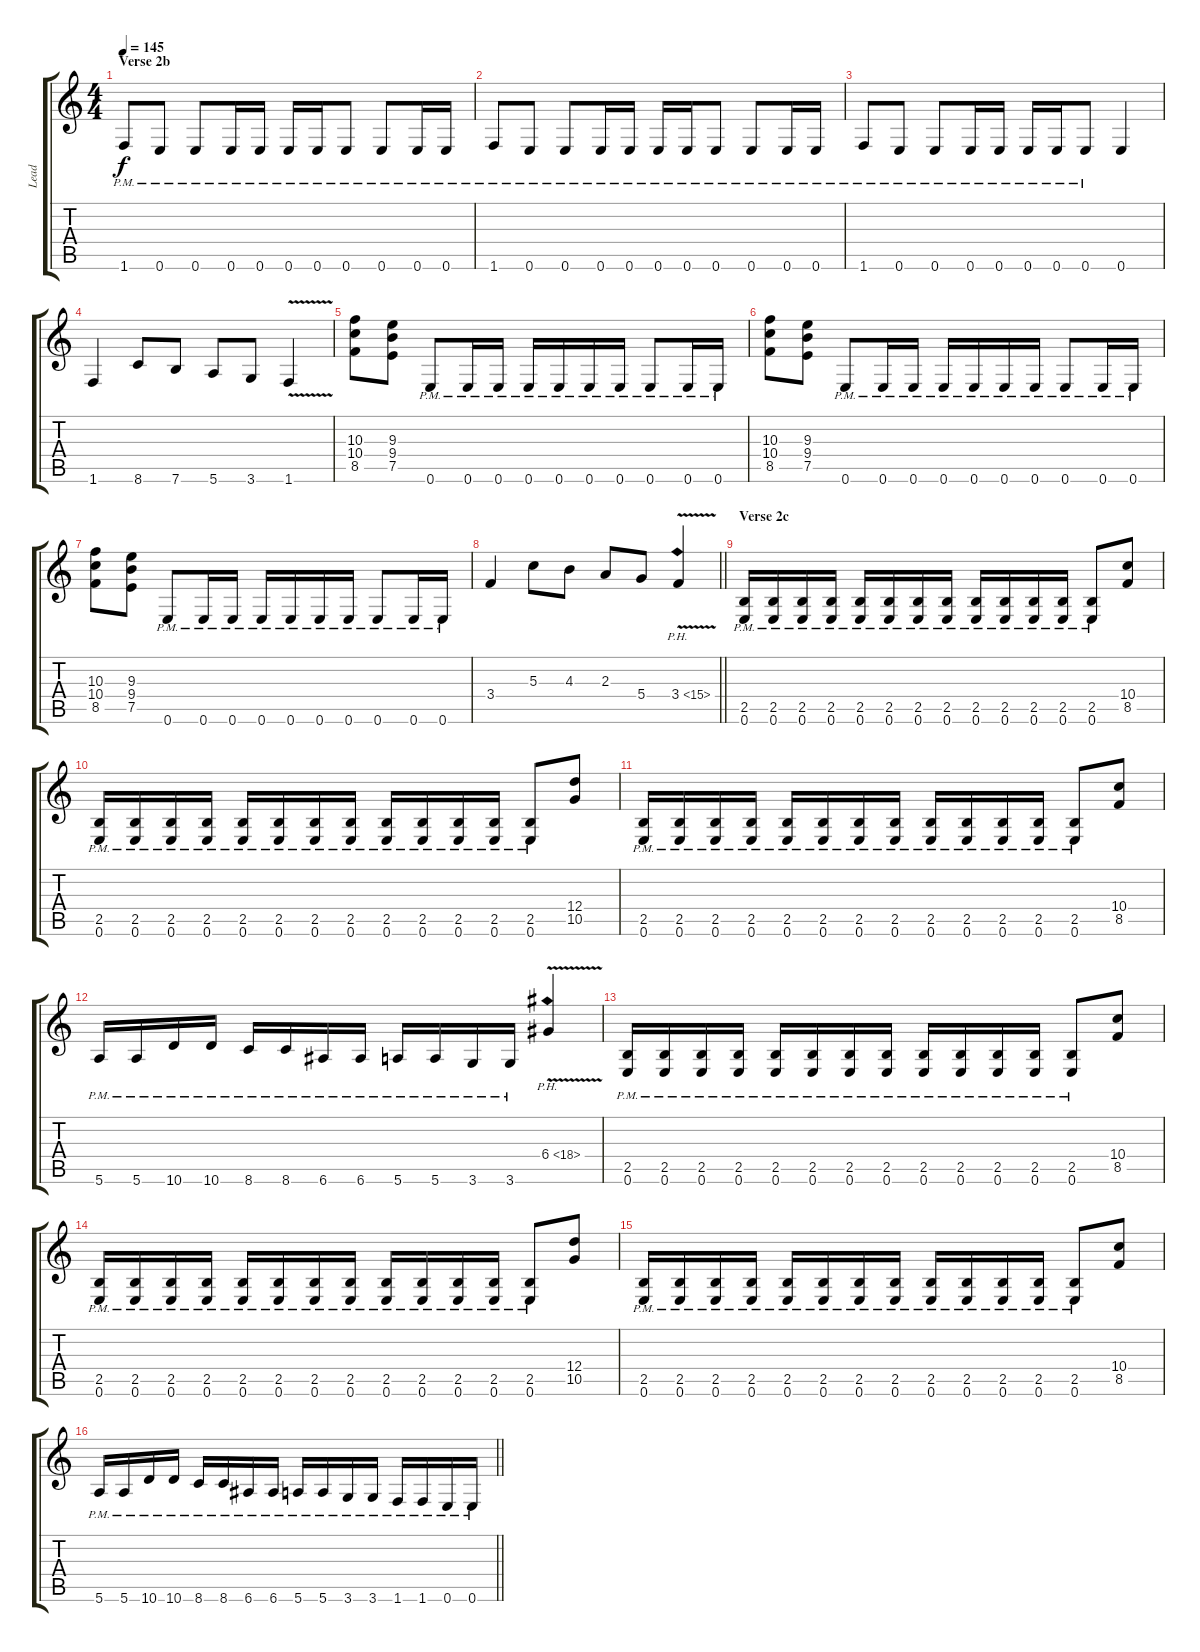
\track ("Lead" "Lead") {instrument overdrivenguitar}
\staff {score tabs}
\tuning (E4 B3 G3 D3 A2 E2) {hide}
\ts (4 4)
\section ("" "Verse 2b")
\tempo 145
\clef g2
\ks c
1.6{pm}.8{dy f} 0.6{pm}.8 0.6{pm}.8 0.6{pm}.16 0.6{pm}.16 0.6{pm}.16 0.6{pm}.16 0.6{pm}.8 0.6{pm}.8 0.6{pm}.16 0.6{pm}.16 |
1.6{pm}.8 0.6{pm}.8 0.6{pm}.8 0.6{pm}.16 0.6{pm}.16 0.6{pm}.16 0.6{pm}.16 0.6{pm}.8 0.6{pm}.8 0.6{pm}.16 0.6{pm}.16 |
1.6{pm}.8 0.6{pm}.8 0.6{pm}.8 0.6{pm}.16 0.6{pm}.16 0.6{pm}.16 0.6{pm}.16 0.6{pm}.8 0.6.4 |
1.6.4 8.6.8 7.6.8 5.6.8 3.6.8 1.6{v}.4 |
(10.3 10.4 8.5).8 (9.3 9.4 7.5).8 0.6{pm}.8 0.6{pm}.16 0.6{pm}.16 0.6{pm}.16 0.6{pm}.16 0.6{pm}.16 0.6{pm}.16 0.6{pm}.8 0.6{pm}.16 0.6{pm}.16 |
(10.3 10.4 8.5).8 (9.3 9.4 7.5).8 0.6{pm}.8 0.6{pm}.16 0.6{pm}.16 0.6{pm}.16 0.6{pm}.16 0.6{pm}.16 0.6{pm}.16 0.6{pm}.8 0.6{pm}.16 0.6{pm}.16 |
(10.3 10.4 8.5).8 (9.3 9.4 7.5).8 0.6{pm}.8 0.6{pm}.16 0.6{pm}.16 0.6{pm}.16 0.6{pm}.16 0.6{pm}.16 0.6{pm}.16 0.6{pm}.8 0.6{pm}.16 0.6{pm}.16 |
\barLineRight lightlight
3.4.4 5.3.8 4.3.8 2.3.8 5.4.8 3.4{ph 12 v}.4 |
\section ("" "Verse 2c")
(2.5{pm} 0.6{pm}).16 (2.5{pm} 0.6{pm}).16 (2.5{pm} 0.6{pm}).16 (2.5{pm} 0.6{pm}).16 (2.5{pm} 0.6{pm}).16 (2.5{pm} 0.6{pm}).16 (2.5{pm} 0.6{pm}).16 (2.5{pm} 0.6{pm}).16 (2.5{pm} 0.6{pm}).16 (2.5{pm} 0.6{pm}).16 (2.5{pm} 0.6{pm}).16 (2.5{pm} 0.6{pm}).16 (2.5{pm} 0.6{pm}).8 (10.4 8.5).8 |
(2.5{pm} 0.6{pm}).16 (2.5{pm} 0.6{pm}).16 (2.5{pm} 0.6{pm}).16 (2.5{pm} 0.6{pm}).16 (2.5{pm} 0.6{pm}).16 (2.5{pm} 0.6{pm}).16 (2.5{pm} 0.6{pm}).16 (2.5{pm} 0.6{pm}).16 (2.5{pm} 0.6{pm}).16 (2.5{pm} 0.6{pm}).16 (2.5{pm} 0.6{pm}).16 (2.5{pm} 0.6{pm}).16 (2.5{pm} 0.6{pm}).8 (12.4 10.5).8 |
(2.5{pm} 0.6{pm}).16 (2.5{pm} 0.6{pm}).16 (2.5{pm} 0.6{pm}).16 (2.5{pm} 0.6{pm}).16 (2.5{pm} 0.6{pm}).16 (2.5{pm} 0.6{pm}).16 (2.5{pm} 0.6{pm}).16 (2.5{pm} 0.6{pm}).16 (2.5{pm} 0.6{pm}).16 (2.5{pm} 0.6{pm}).16 (2.5{pm} 0.6{pm}).16 (2.5{pm} 0.6{pm}).16 (2.5{pm} 0.6{pm}).8 (10.4 8.5).8 |
5.6{pm}.16 5.6{pm}.16 10.6{pm}.16 10.6{pm}.16 8.6{pm}.16 8.6{pm}.16 6.6{pm}.16 6.6{pm}.16 5.6{pm}.16 5.6{pm}.16 3.6{pm}.16 3.6{pm}.16 6.4{ph 12 v}.4 |
(2.5{pm} 0.6{pm}).16 (2.5{pm} 0.6{pm}).16 (2.5{pm} 0.6{pm}).16 (2.5{pm} 0.6{pm}).16 (2.5{pm} 0.6{pm}).16 (2.5{pm} 0.6{pm}).16 (2.5{pm} 0.6{pm}).16 (2.5{pm} 0.6{pm}).16 (2.5{pm} 0.6{pm}).16 (2.5{pm} 0.6{pm}).16 (2.5{pm} 0.6{pm}).16 (2.5{pm} 0.6{pm}).16 (2.5{pm} 0.6{pm}).8 (10.4 8.5).8 |
(2.5{pm} 0.6{pm}).16 (2.5{pm} 0.6{pm}).16 (2.5{pm} 0.6{pm}).16 (2.5{pm} 0.6{pm}).16 (2.5{pm} 0.6{pm}).16 (2.5{pm} 0.6{pm}).16 (2.5{pm} 0.6{pm}).16 (2.5{pm} 0.6{pm}).16 (2.5{pm} 0.6{pm}).16 (2.5{pm} 0.6{pm}).16 (2.5{pm} 0.6{pm}).16 (2.5{pm} 0.6{pm}).16 (2.5{pm} 0.6{pm}).8 (12.4 10.5).8 |
(2.5{pm} 0.6{pm}).16 (2.5{pm} 0.6{pm}).16 (2.5{pm} 0.6{pm}).16 (2.5{pm} 0.6{pm}).16 (2.5{pm} 0.6{pm}).16 (2.5{pm} 0.6{pm}).16 (2.5{pm} 0.6{pm}).16 (2.5{pm} 0.6{pm}).16 (2.5{pm} 0.6{pm}).16 (2.5{pm} 0.6{pm}).16 (2.5{pm} 0.6{pm}).16 (2.5{pm} 0.6{pm}).16 (2.5{pm} 0.6{pm}).8 (10.4 8.5).8 |
\barLineRight lightlight
5.6{pm}.16 5.6{pm}.16 10.6{pm}.16 10.6{pm}.16 8.6{pm}.16 8.6{pm}.16 6.6{pm}.16 6.6{pm}.16 5.6{pm}.16 5.6{pm}.16 3.6{pm}.16 3.6{pm}.16 1.6{pm}.16 1.6{pm}.16 0.6{pm}.16 0.6{pm}.16
